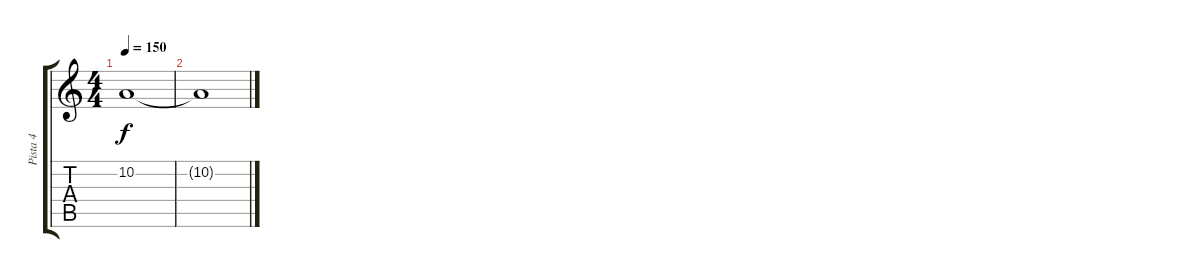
\track ("Pista 4" "Pista 4") {instrument pad4choir}
\staff {score tabs}
\tuning (E4 B3 G3 D3 A2 E2) {hide}
\ts (4 4)
\tempo 150
\clef g2
\ks c
10.2{t}.1{dy f} |
10.2{t}.1
